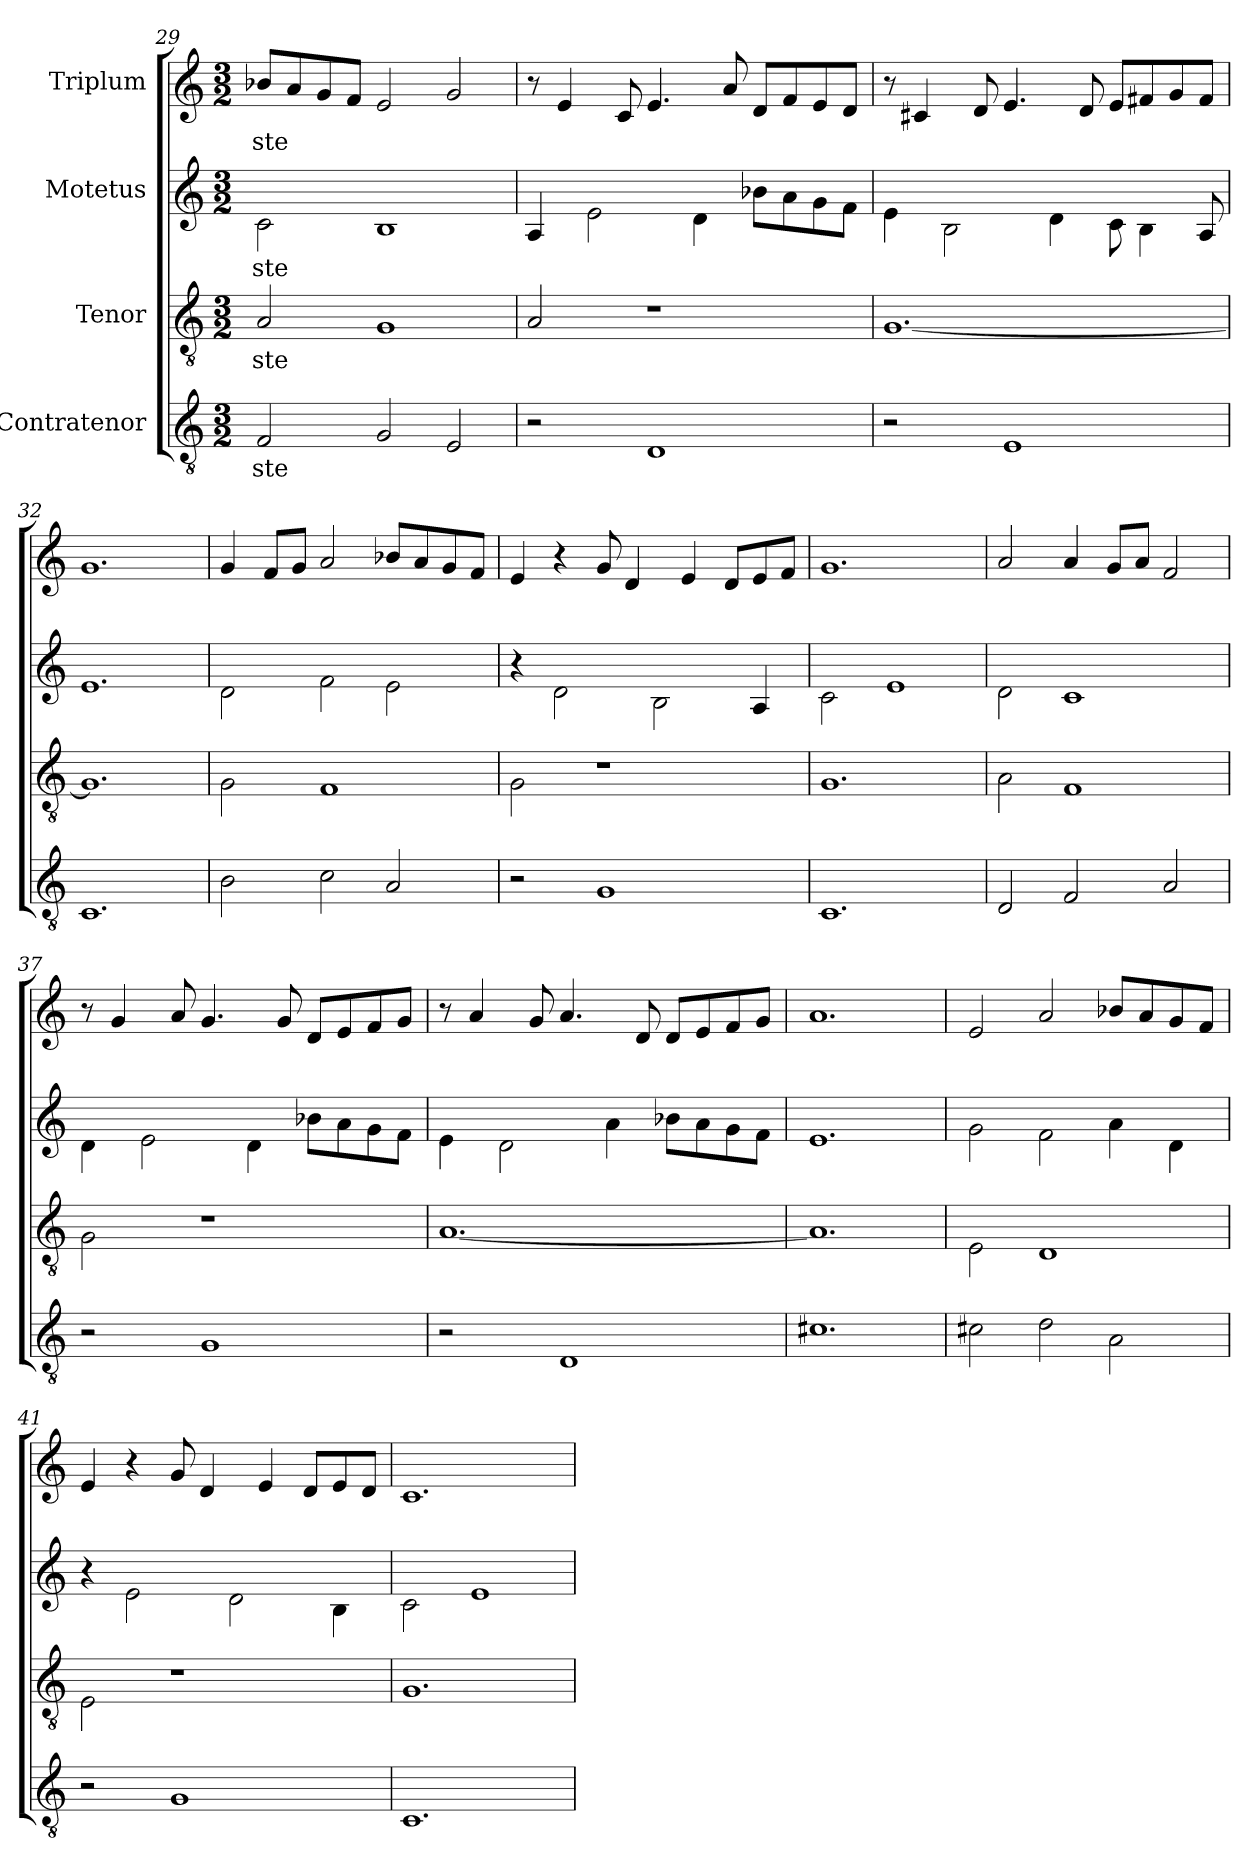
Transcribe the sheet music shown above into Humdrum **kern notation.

**kern	**text	**kern	**text	**kern	**text	**kern	**text
*part4	*part4	*part3	*part3	*part2	*part2	*part1	*part1
*staff4	*staff4	*staff3	*staff3	*staff2	*staff2	*staff1	*staff1
*I"Contratenor	*	*I"Tenor	*	*I"Motetus	*	*I"Triplum	*
*clefGv2	*	*clefGv2	*	*clefG2	*	*clefG2	*
*k[]	*	*k[]	*	*k[]	*	*k[]	*
*M3/2	*	*M3/2	*	*M3/2	*	*M3/2	*
=29	=29	=29	=29	=29	=29	=29	=29
2F/	-ste	2A/	-ste	2c\	-ste	8b-X/L	-ste
.	.	.	.	.	.	8a/	.
.	.	.	.	.	.	8g/	.
.	.	.	.	.	.	8f/J	.
2G/	.	1G	.	1B	.	2e/	.
2E/	.	.	.	.	.	2g/	.
=30	=30	=30	=30	=30	=30	=30	=30
2r	.	2A/	.	4A/	.	8r	.
.	.	.	.	.	.	4e/	.
.	.	.	.	2e\	.	.	.
.	.	.	.	.	.	8c/	.
1D	.	1r	.	.	.	4.e/	.
.	.	.	.	4d\	.	.	.
.	.	.	.	.	.	8a/	.
.	.	.	.	8b-X\L	.	8d/L	.
.	.	.	.	8a\	.	8f/	.
.	.	.	.	8g\	.	8e/	.
.	.	.	.	8f\J	.	8d/J	.
=31	=31	=31	=31	=31	=31	=31	=31
2r	.	[1.G	.	4e\	.	8r	.
.	.	.	.	.	.	4c#X/	.
.	.	.	.	2B\	.	.	.
.	.	.	.	.	.	8d/	.
1E	.	.	.	.	.	4.e/	.
.	.	.	.	4d\	.	.	.
.	.	.	.	.	.	8d/	.
.	.	.	.	8c\	.	8e/L	.
.	.	.	.	4B\	.	8f#X/	.
.	.	.	.	.	.	8g/	.
.	.	.	.	8A/	.	8f#/J	.
=32	=32	=32	=32	=32	=32	=32	=32
1.C	.	1.G]	.	1.e	.	1.g	.
=33	=33	=33	=33	=33	=33	=33	=33
2B\	.	2G\	.	2d\	.	4g/	.
.	.	.	.	.	.	8f/L	.
.	.	.	.	.	.	8g/J	.
2c\	.	1F	.	2f\	.	2a/	.
2A/	.	.	.	2e\	.	8b-X/L	.
.	.	.	.	.	.	8a/	.
.	.	.	.	.	.	8g/	.
.	.	.	.	.	.	8f/J	.
=34	=34	=34	=34	=34	=34	=34	=34
2r	.	2G\	.	4r	.	4e/	.
.	.	.	.	2d\	.	4r	.
1G	.	1r	.	.	.	8g/	.
.	.	.	.	.	.	4d/	.
.	.	.	.	2B\	.	.	.
.	.	.	.	.	.	4e/	.
.	.	.	.	.	.	8d/L	.
.	.	.	.	4A/	.	8e/	.
.	.	.	.	.	.	8f/J	.
=35	=35	=35	=35	=35	=35	=35	=35
1.C	.	1.G	.	2c\	.	1.g	.
.	.	.	.	1e	.	.	.
=36	=36	=36	=36	=36	=36	=36	=36
2D/	.	2A\	.	2d\	.	2a/	.
2F/	.	1F	.	1c	.	4a/	.
.	.	.	.	.	.	8g/L	.
.	.	.	.	.	.	8a/J	.
2A/	.	.	.	.	.	2f/	.
=37	=37	=37	=37	=37	=37	=37	=37
2r	.	2G\	.	4d\	.	8r	.
.	.	.	.	.	.	4g/	.
.	.	.	.	2e\	.	.	.
.	.	.	.	.	.	8a/	.
1G	.	1r	.	.	.	4.g/	.
.	.	.	.	4d\	.	.	.
.	.	.	.	.	.	8g/	.
.	.	.	.	8b-X\L	.	8d/L	.
.	.	.	.	8a\	.	8e/	.
.	.	.	.	8g\	.	8f/	.
.	.	.	.	8f\J	.	8g/J	.
=38	=38	=38	=38	=38	=38	=38	=38
2r	.	[1.A	.	4e\	.	8r	.
.	.	.	.	.	.	4a/	.
.	.	.	.	2d\	.	.	.
.	.	.	.	.	.	8g/	.
1D	.	.	.	.	.	4.a/	.
.	.	.	.	4a\	.	.	.
.	.	.	.	.	.	8d/	.
.	.	.	.	8b-X\L	.	8d/L	.
.	.	.	.	8a\	.	8e/	.
.	.	.	.	8g\	.	8f/	.
.	.	.	.	8f\J	.	8g/J	.
=39	=39	=39	=39	=39	=39	=39	=39
1.c#X	.	1.A]	.	1.e	.	1.a	.
=40	=40	=40	=40	=40	=40	=40	=40
2c#X\	.	2E\	.	2g\	.	2e/	.
2d\	.	1D	.	2f\	.	2a/	.
2A\	.	.	.	4a\	.	8b-X/L	.
.	.	.	.	.	.	8a/	.
.	.	.	.	4d\	.	8g/	.
.	.	.	.	.	.	8f/J	.
=41	=41	=41	=41	=41	=41	=41	=41
2r	.	2E\	.	4r	.	4e/	.
.	.	.	.	2e\	.	4r	.
1G	.	1r	.	.	.	8g/	.
.	.	.	.	.	.	4d/	.
.	.	.	.	2d\	.	.	.
.	.	.	.	.	.	4e/	.
.	.	.	.	.	.	8d/L	.
.	.	.	.	4B\	.	8e/	.
.	.	.	.	.	.	8d/J	.
=42	=42	=42	=42	=42	=42	=42	=42
1.C	.	1.G	.	2c\	.	1.c	.
.	.	.	.	1e	.	.	.
=	=	=	=	=	=	=	=
*-	*-	*-	*-	*-	*-	*-	*-
